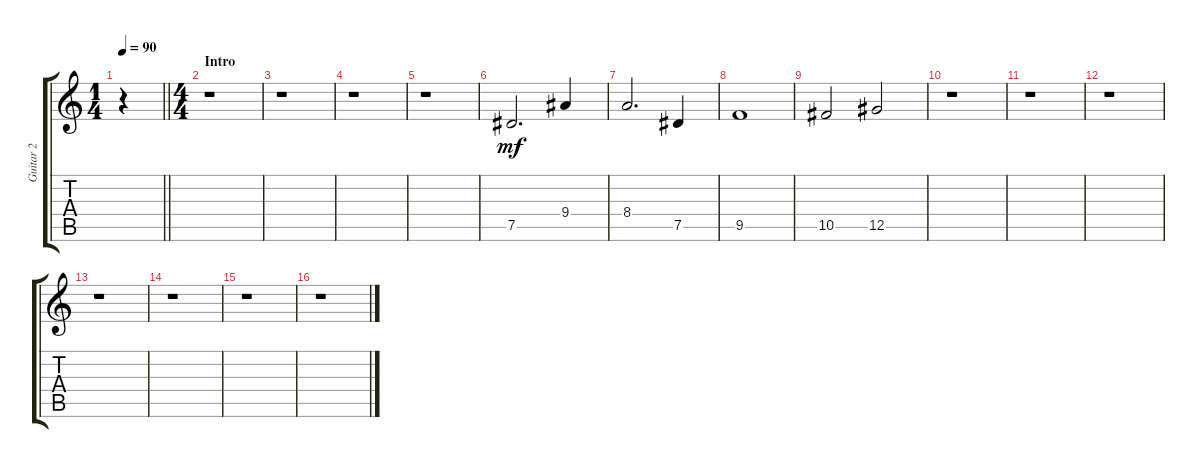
\track ("Guitar 2" "Guitar 2") {instrument distortionguitar}
\staff {score tabs}
\tuning (Eb4 Bb3 Gb3 Db3 Ab2 Db2) {hide}
\ts (1 4)
\tempo 90
\clef g2
\barLineRight lightlight
\ks c
r.4{dy mf instrument distortionguitar} |
\ts (4 4)
\section ("" "Intro")
r.1 |
r.1 |
r.1 |
r.1 |
7.5.2{d} 9.4.4 |
8.4.2{d} 7.5.4 |
9.5.1 |
10.5.2 12.5.2 |
r.1 |
r.1 |
r.1 |
r.1 |
r.1 |
r.1 |
r.1
